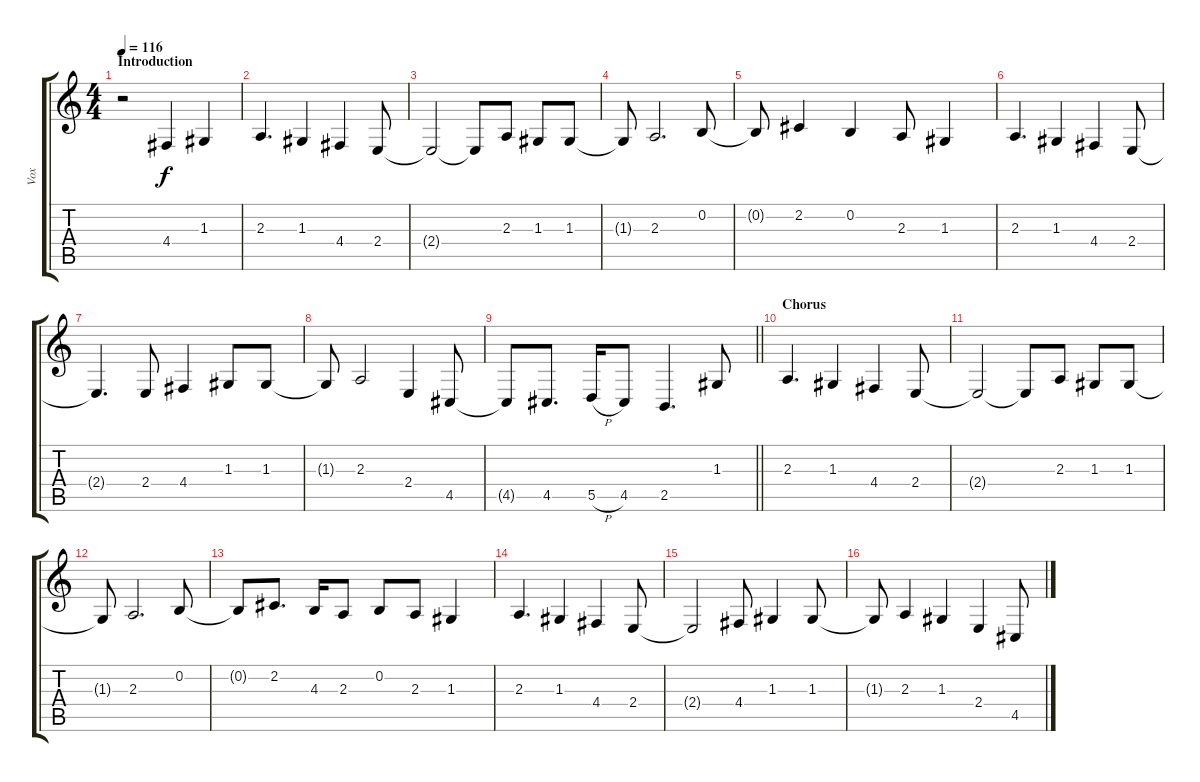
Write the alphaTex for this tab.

\track ("Vox" "Vox") {instrument clarinet}
\staff {score tabs}
\tuning (E4 B3 G3 D3 A2 E2) {hide}
\ts (4 4)
\section ("" "Introduction")
\tempo 116
\clef g2
\ks c
r.2{dy f instrument clarinet} 4.4.4 1.3.4 |
2.3.4{d} 1.3.4 4.4.4 2.4.8 |
2.4{t}.2 2.4{t}.8 2.3.8 1.3.8 1.3.8 |
1.3{t}.8 2.3.2{d} 0.2.8 |
0.2{t}.8 2.2.4 0.2.4 2.3.8 1.3.4 |
2.3.4{d} 1.3.4 4.4.4 2.4.8 |
2.4{t}.4{d} 2.4.8 4.4.4 1.3.8 1.3.8 |
1.3{t}.8 2.3.2 2.4.4 4.5.8 |
\barLineRight lightlight
4.5{t}.8 4.5.8{d} 5.5{h}.16 4.5.8 2.5.4{d} 1.3.8 |
\section ("" "Chorus")
2.3.4{d} 1.3.4 4.4.4 2.4.8 |
2.4{t}.2 2.4{t}.8 2.3.8 1.3.8 1.3.8 |
1.3{t}.8 2.3.2{d} 0.2.8 |
0.2{t}.8 2.2.8{d} 4.3.16 2.3.8 0.2.8 2.3.8 1.3.4 |
2.3.4{d} 1.3.4 4.4.4 2.4.8 |
2.4{t}.2 4.4.8 1.3.4 1.3.8 |
1.3{t}.8 2.3.4 1.3.4 2.4.4 4.5.8
